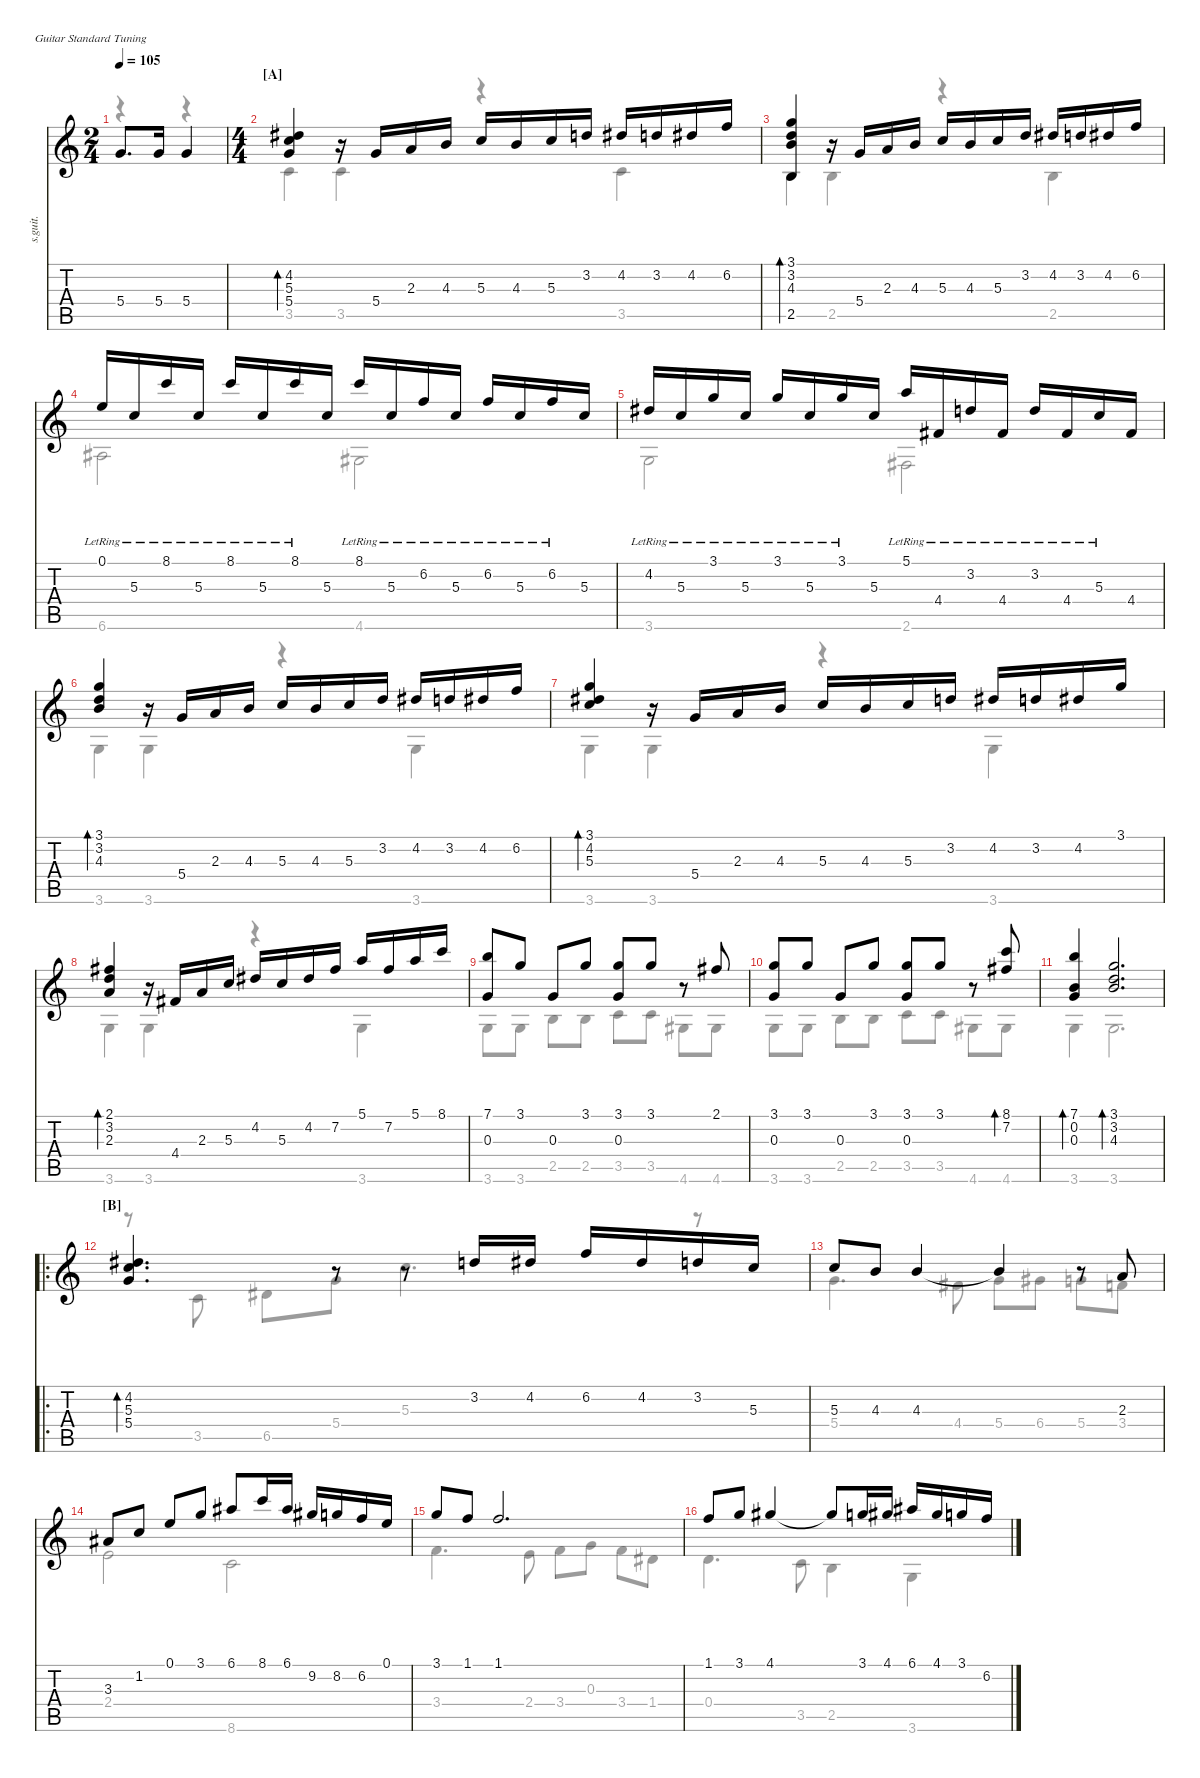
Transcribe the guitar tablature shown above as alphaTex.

\defaultSystemsLayout 4
\hideDynamics
\bracketExtendMode nobrackets
\track ("Track 1" "s.guit.") {instrument acousticguitarnylon}
\staff {score tabs}
\tuning (E4 B3 G3 D3 A2 E2)
\voice
\ts (2 4)
\beaming (8 2 2 2 2)
\tempo 105
\clef g2
\ks c
5.4.8{d lyrics (0 "") lyrics (1 "") lyrics (2 "") lyrics (3 "") lyrics (4 "") dy f instrument acousticguitarnylon} 5.4.16{lyrics (0 "") lyrics (1 "") lyrics (2 "") lyrics (3 "") lyrics (4 "")} 5.4.4{lyrics (0 "") lyrics (1 "") lyrics (2 "") lyrics (3 "") lyrics (4 "")} |
\ts (4 4)
\beaming (8 2 2 2 2)
\section ("A" "")
(4.2{acc #} 5.3 5.4).4{bd 30 lyrics (0 "") lyrics (1 "") lyrics (2 "") lyrics (3 "") lyrics (4 "")} r.16 5.4.16{lyrics (0 "") lyrics (1 "") lyrics (2 "") lyrics (3 "") lyrics (4 "")} 2.3.16{lyrics (0 "") lyrics (1 "") lyrics (2 "") lyrics (3 "") lyrics (4 "")} 4.3.16{lyrics (0 "") lyrics (1 "") lyrics (2 "") lyrics (3 "") lyrics (4 "")} 5.3.16{lyrics (0 "") lyrics (1 "") lyrics (2 "") lyrics (3 "") lyrics (4 "")} 4.3.16{lyrics (0 "") lyrics (1 "") lyrics (2 "") lyrics (3 "") lyrics (4 "")} 5.3.16{lyrics (0 "") lyrics (1 "") lyrics (2 "") lyrics (3 "") lyrics (4 "")} 3.2.16{lyrics (0 "") lyrics (1 "") lyrics (2 "") lyrics (3 "") lyrics (4 "")} 4.2{acc #}.16{lyrics (0 "") lyrics (1 "") lyrics (2 "") lyrics (3 "") lyrics (4 "")} 3.2.16{lyrics (0 "") lyrics (1 "") lyrics (2 "") lyrics (3 "") lyrics (4 "")} 4.2{acc #}.16{lyrics (0 "") lyrics (1 "") lyrics (2 "") lyrics (3 "") lyrics (4 "")} 6.2.16{lyrics (0 "") lyrics (1 "") lyrics (2 "") lyrics (3 "") lyrics (4 "")} |
(3.1 3.2 4.3 2.5).4{bd 30 lyrics (0 "") lyrics (1 "") lyrics (2 "") lyrics (3 "") lyrics (4 "")} r.16 5.4.16{lyrics (0 "") lyrics (1 "") lyrics (2 "") lyrics (3 "") lyrics (4 "")} 2.3.16{lyrics (0 "") lyrics (1 "") lyrics (2 "") lyrics (3 "") lyrics (4 "")} 4.3.16{lyrics (0 "") lyrics (1 "") lyrics (2 "") lyrics (3 "") lyrics (4 "")} 5.3.16{lyrics (0 "") lyrics (1 "") lyrics (2 "") lyrics (3 "") lyrics (4 "")} 4.3.16{lyrics (0 "") lyrics (1 "") lyrics (2 "") lyrics (3 "") lyrics (4 "")} 5.3.16{lyrics (0 "") lyrics (1 "") lyrics (2 "") lyrics (3 "") lyrics (4 "")} 3.2.16{lyrics (0 "") lyrics (1 "") lyrics (2 "") lyrics (3 "") lyrics (4 "")} 4.2{acc #}.16{lyrics (0 "") lyrics (1 "") lyrics (2 "") lyrics (3 "") lyrics (4 "")} 3.2.16{lyrics (0 "") lyrics (1 "") lyrics (2 "") lyrics (3 "") lyrics (4 "")} 4.2{acc #}.16{lyrics (0 "") lyrics (1 "") lyrics (2 "") lyrics (3 "") lyrics (4 "")} 6.2.16{lyrics (0 "") lyrics (1 "") lyrics (2 "") lyrics (3 "") lyrics (4 "")} |
0.1{lr}.16{lyrics (0 "") lyrics (1 "") lyrics (2 "") lyrics (3 "") lyrics (4 "")} 5.3{lr}.16{lyrics (0 "") lyrics (1 "") lyrics (2 "") lyrics (3 "") lyrics (4 "")} 8.1{lr}.16{lyrics (0 "") lyrics (1 "") lyrics (2 "") lyrics (3 "") lyrics (4 "")} 5.3{lr}.16{lyrics (0 "") lyrics (1 "") lyrics (2 "") lyrics (3 "") lyrics (4 "")} 8.1{lr}.16{lyrics (0 "") lyrics (1 "") lyrics (2 "") lyrics (3 "") lyrics (4 "")} 5.3{lr}.16{lyrics (0 "") lyrics (1 "") lyrics (2 "") lyrics (3 "") lyrics (4 "")} 8.1{lr}.16{lyrics (0 "") lyrics (1 "") lyrics (2 "") lyrics (3 "") lyrics (4 "")} 5.3.16{lyrics (0 "") lyrics (1 "") lyrics (2 "") lyrics (3 "") lyrics (4 "")} 8.1{lr}.16{lyrics (0 "") lyrics (1 "") lyrics (2 "") lyrics (3 "") lyrics (4 "")} 5.3{lr}.16{lyrics (0 "") lyrics (1 "") lyrics (2 "") lyrics (3 "") lyrics (4 "")} 6.2{lr}.16{lyrics (0 "") lyrics (1 "") lyrics (2 "") lyrics (3 "") lyrics (4 "")} 5.3{lr}.16{lyrics (0 "") lyrics (1 "") lyrics (2 "") lyrics (3 "") lyrics (4 "")} 6.2{lr}.16{lyrics (0 "") lyrics (1 "") lyrics (2 "") lyrics (3 "") lyrics (4 "")} 5.3{lr}.16{lyrics (0 "") lyrics (1 "") lyrics (2 "") lyrics (3 "") lyrics (4 "")} 6.2{lr}.16{lyrics (0 "") lyrics (1 "") lyrics (2 "") lyrics (3 "") lyrics (4 "")} 5.3.16{lyrics (0 "") lyrics (1 "") lyrics (2 "") lyrics (3 "") lyrics (4 "")} |
4.2{lr acc #}.16{lyrics (0 "") lyrics (1 "") lyrics (2 "") lyrics (3 "") lyrics (4 "")} 5.3{lr}.16{lyrics (0 "") lyrics (1 "") lyrics (2 "") lyrics (3 "") lyrics (4 "")} 3.1{lr}.16{lyrics (0 "") lyrics (1 "") lyrics (2 "") lyrics (3 "") lyrics (4 "")} 5.3{lr}.16{lyrics (0 "") lyrics (1 "") lyrics (2 "") lyrics (3 "") lyrics (4 "")} 3.1{lr}.16{lyrics (0 "") lyrics (1 "") lyrics (2 "") lyrics (3 "") lyrics (4 "")} 5.3{lr}.16{lyrics (0 "") lyrics (1 "") lyrics (2 "") lyrics (3 "") lyrics (4 "")} 3.1{lr}.16{lyrics (0 "") lyrics (1 "") lyrics (2 "") lyrics (3 "") lyrics (4 "")} 5.3.16{lyrics (0 "") lyrics (1 "") lyrics (2 "") lyrics (3 "") lyrics (4 "")} 5.1{lr}.16{lyrics (0 "") lyrics (1 "") lyrics (2 "") lyrics (3 "") lyrics (4 "")} 4.4{lr acc #}.16{lyrics (0 "") lyrics (1 "") lyrics (2 "") lyrics (3 "") lyrics (4 "")} 3.2{lr}.16{lyrics (0 "") lyrics (1 "") lyrics (2 "") lyrics (3 "") lyrics (4 "")} 4.4{lr acc #}.16{lyrics (0 "") lyrics (1 "") lyrics (2 "") lyrics (3 "") lyrics (4 "")} 3.2{lr}.16{lyrics (0 "") lyrics (1 "") lyrics (2 "") lyrics (3 "") lyrics (4 "")} 4.4{lr acc #}.16{lyrics (0 "") lyrics (1 "") lyrics (2 "") lyrics (3 "") lyrics (4 "")} 5.3{lr}.16{lyrics (0 "") lyrics (1 "") lyrics (2 "") lyrics (3 "") lyrics (4 "")} 4.4{acc #}.16{lyrics (0 "") lyrics (1 "") lyrics (2 "") lyrics (3 "") lyrics (4 "")} |
(3.1 3.2 4.3).4{bd 30 lyrics (0 "") lyrics (1 "") lyrics (2 "") lyrics (3 "") lyrics (4 "")} r.16 5.4.16{lyrics (0 "") lyrics (1 "") lyrics (2 "") lyrics (3 "") lyrics (4 "")} 2.3.16{lyrics (0 "") lyrics (1 "") lyrics (2 "") lyrics (3 "") lyrics (4 "")} 4.3.16{lyrics (0 "") lyrics (1 "") lyrics (2 "") lyrics (3 "") lyrics (4 "")} 5.3.16{lyrics (0 "") lyrics (1 "") lyrics (2 "") lyrics (3 "") lyrics (4 "")} 4.3.16{lyrics (0 "") lyrics (1 "") lyrics (2 "") lyrics (3 "") lyrics (4 "")} 5.3.16{lyrics (0 "") lyrics (1 "") lyrics (2 "") lyrics (3 "") lyrics (4 "")} 3.2.16{lyrics (0 "") lyrics (1 "") lyrics (2 "") lyrics (3 "") lyrics (4 "")} 4.2{acc #}.16{lyrics (0 "") lyrics (1 "") lyrics (2 "") lyrics (3 "") lyrics (4 "")} 3.2.16{lyrics (0 "") lyrics (1 "") lyrics (2 "") lyrics (3 "") lyrics (4 "")} 4.2{acc #}.16{lyrics (0 "") lyrics (1 "") lyrics (2 "") lyrics (3 "") lyrics (4 "")} 6.2.16{lyrics (0 "") lyrics (1 "") lyrics (2 "") lyrics (3 "") lyrics (4 "")} |
(3.1 4.2{acc #} 5.3).4{bd 30 lyrics (0 "") lyrics (1 "") lyrics (2 "") lyrics (3 "") lyrics (4 "")} r.16 5.4.16{lyrics (0 "") lyrics (1 "") lyrics (2 "") lyrics (3 "") lyrics (4 "")} 2.3.16{lyrics (0 "") lyrics (1 "") lyrics (2 "") lyrics (3 "") lyrics (4 "")} 4.3.16{lyrics (0 "") lyrics (1 "") lyrics (2 "") lyrics (3 "") lyrics (4 "")} 5.3.16{lyrics (0 "") lyrics (1 "") lyrics (2 "") lyrics (3 "") lyrics (4 "")} 4.3.16{lyrics (0 "") lyrics (1 "") lyrics (2 "") lyrics (3 "") lyrics (4 "")} 5.3.16{lyrics (0 "") lyrics (1 "") lyrics (2 "") lyrics (3 "") lyrics (4 "")} 3.2.16{lyrics (0 "") lyrics (1 "") lyrics (2 "") lyrics (3 "") lyrics (4 "")} 4.2{acc #}.16{lyrics (0 "") lyrics (1 "") lyrics (2 "") lyrics (3 "") lyrics (4 "")} 3.2.16{lyrics (0 "") lyrics (1 "") lyrics (2 "") lyrics (3 "") lyrics (4 "")} 4.2{acc #}.16{lyrics (0 "") lyrics (1 "") lyrics (2 "") lyrics (3 "") lyrics (4 "")} 3.1.16{lyrics (0 "") lyrics (1 "") lyrics (2 "") lyrics (3 "") lyrics (4 "")} |
(2.1{acc #} 3.2 2.3).4{bd 30 lyrics (0 "") lyrics (1 "") lyrics (2 "") lyrics (3 "") lyrics (4 "")} r.16 4.4{acc #}.16{lyrics (0 "") lyrics (1 "") lyrics (2 "") lyrics (3 "") lyrics (4 "")} 2.3.16{lyrics (0 "") lyrics (1 "") lyrics (2 "") lyrics (3 "") lyrics (4 "")} 5.3.16{lyrics (0 "") lyrics (1 "") lyrics (2 "") lyrics (3 "") lyrics (4 "")} 4.2{acc #}.16{lyrics (0 "") lyrics (1 "") lyrics (2 "") lyrics (3 "") lyrics (4 "")} 5.3.16{lyrics (0 "") lyrics (1 "") lyrics (2 "") lyrics (3 "") lyrics (4 "")} 4.2{acc #}.16{lyrics (0 "") lyrics (1 "") lyrics (2 "") lyrics (3 "") lyrics (4 "")} 7.2{acc #}.16{lyrics (0 "") lyrics (1 "") lyrics (2 "") lyrics (3 "") lyrics (4 "")} 5.1.16{lyrics (0 "") lyrics (1 "") lyrics (2 "") lyrics (3 "") lyrics (4 "")} 7.2{acc #}.16{lyrics (0 "") lyrics (1 "") lyrics (2 "") lyrics (3 "") lyrics (4 "")} 5.1.16{lyrics (0 "") lyrics (1 "") lyrics (2 "") lyrics (3 "") lyrics (4 "")} 8.1.16{lyrics (0 "") lyrics (1 "") lyrics (2 "") lyrics (3 "") lyrics (4 "")} |
(7.1 0.3).8{lyrics (0 "") lyrics (1 "") lyrics (2 "") lyrics (3 "") lyrics (4 "")} 3.1.8{lyrics (0 "") lyrics (1 "") lyrics (2 "") lyrics (3 "") lyrics (4 "")} 0.3.8{lyrics (0 "") lyrics (1 "") lyrics (2 "") lyrics (3 "") lyrics (4 "")} 3.1.8{lyrics (0 "") lyrics (1 "") lyrics (2 "") lyrics (3 "") lyrics (4 "")} (3.1 0.3).8{lyrics (0 "") lyrics (1 "") lyrics (2 "") lyrics (3 "") lyrics (4 "")} 3.1.8{lyrics (0 "") lyrics (1 "") lyrics (2 "") lyrics (3 "") lyrics (4 "")} r.8 2.1{acc #}.8{lyrics (0 "") lyrics (1 "") lyrics (2 "") lyrics (3 "") lyrics (4 "")} |
(3.1 0.3).8{lyrics (0 "") lyrics (1 "") lyrics (2 "") lyrics (3 "") lyrics (4 "")} 3.1.8{lyrics (0 "") lyrics (1 "") lyrics (2 "") lyrics (3 "") lyrics (4 "")} 0.3.8{lyrics (0 "") lyrics (1 "") lyrics (2 "") lyrics (3 "") lyrics (4 "")} 3.1.8{lyrics (0 "") lyrics (1 "") lyrics (2 "") lyrics (3 "") lyrics (4 "")} (3.1 0.3).8{lyrics (0 "") lyrics (1 "") lyrics (2 "") lyrics (3 "") lyrics (4 "")} 3.1.8{lyrics (0 "") lyrics (1 "") lyrics (2 "") lyrics (3 "") lyrics (4 "")} r.8 (8.1 7.2{acc #}).8{bd 30 lyrics (0 "") lyrics (1 "") lyrics (2 "") lyrics (3 "") lyrics (4 "")} |
(7.1 0.2 0.3).4{bd 30 lyrics (0 "") lyrics (1 "") lyrics (2 "") lyrics (3 "") lyrics (4 "")} (3.1 3.2 4.3).2{d bd 30 lyrics (0 "") lyrics (1 "") lyrics (2 "") lyrics (3 "") lyrics (4 "")} |
\ro
\section ("B" "")
(4.2{acc #} 5.3 5.4).4{d bd 30 lyrics (0 "") lyrics (1 "") lyrics (2 "") lyrics (3 "") lyrics (4 "")} r.8 r.8 3.2.16{lyrics (0 "") lyrics (1 "") lyrics (2 "") lyrics (3 "") lyrics (4 "")} 4.2{acc #}.16{lyrics (0 "") lyrics (1 "") lyrics (2 "") lyrics (3 "") lyrics (4 "")} 6.2.16{lyrics (0 "") lyrics (1 "") lyrics (2 "") lyrics (3 "") lyrics (4 "")} 4.2{acc #}.16{lyrics (0 "") lyrics (1 "") lyrics (2 "") lyrics (3 "") lyrics (4 "")} 3.2.16{lyrics (0 "") lyrics (1 "") lyrics (2 "") lyrics (3 "") lyrics (4 "")} 5.3.16{lyrics (0 "") lyrics (1 "") lyrics (2 "") lyrics (3 "") lyrics (4 "")} |
5.3.8{lyrics (0 "") lyrics (1 "") lyrics (2 "") lyrics (3 "") lyrics (4 "")} 4.3.8{lyrics (0 "") lyrics (1 "") lyrics (2 "") lyrics (3 "") lyrics (4 "")} 4.3.4{lyrics (0 "") lyrics (1 "") lyrics (2 "") lyrics (3 "") lyrics (4 "")} 4.3{t}.4{lyrics (0 "") lyrics (1 "") lyrics (2 "") lyrics (3 "") lyrics (4 "")} r.8 2.3.8{lyrics (0 "") lyrics (1 "") lyrics (2 "") lyrics (3 "") lyrics (4 "")} |
3.3{acc #}.8{lyrics (0 "") lyrics (1 "") lyrics (2 "") lyrics (3 "") lyrics (4 "")} 1.2.8{lyrics (0 "") lyrics (1 "") lyrics (2 "") lyrics (3 "") lyrics (4 "")} 0.1.8{lyrics (0 "") lyrics (1 "") lyrics (2 "") lyrics (3 "") lyrics (4 "")} 3.1.8{lyrics (0 "") lyrics (1 "") lyrics (2 "") lyrics (3 "") lyrics (4 "")} 6.1{acc #}.8{lyrics (0 "") lyrics (1 "") lyrics (2 "") lyrics (3 "") lyrics (4 "")} 8.1.16{lyrics (0 "") lyrics (1 "") lyrics (2 "") lyrics (3 "") lyrics (4 "")} 6.1{acc #}.16{lyrics (0 "") lyrics (1 "") lyrics (2 "") lyrics (3 "") lyrics (4 "")} 9.2{acc #}.16{lyrics (0 "") lyrics (1 "") lyrics (2 "") lyrics (3 "") lyrics (4 "")} 8.2.16{lyrics (0 "") lyrics (1 "") lyrics (2 "") lyrics (3 "") lyrics (4 "")} 6.2.16{lyrics (0 "") lyrics (1 "") lyrics (2 "") lyrics (3 "") lyrics (4 "")} 0.1.16{lyrics (0 "") lyrics (1 "") lyrics (2 "") lyrics (3 "") lyrics (4 "")} |
3.1.8{lyrics (0 "") lyrics (1 "") lyrics (2 "") lyrics (3 "") lyrics (4 "")} 1.1.8{lyrics (0 "") lyrics (1 "") lyrics (2 "") lyrics (3 "") lyrics (4 "")} 1.1.2{d lyrics (0 "") lyrics (1 "") lyrics (2 "") lyrics (3 "") lyrics (4 "")} |
1.1.8{lyrics (0 "") lyrics (1 "") lyrics (2 "") lyrics (3 "") lyrics (4 "")} 3.1.8{lyrics (0 "") lyrics (1 "") lyrics (2 "") lyrics (3 "") lyrics (4 "")} 4.1{acc #}.4{lyrics (0 "") lyrics (1 "") lyrics (2 "") lyrics (3 "") lyrics (4 "")} 4.1{t acc #}.8{lyrics (0 "") lyrics (1 "") lyrics (2 "") lyrics (3 "") lyrics (4 "")} 3.1.16{lyrics (0 "") lyrics (1 "") lyrics (2 "") lyrics (3 "") lyrics (4 "")} 4.1{acc #}.16{lyrics (0 "") lyrics (1 "") lyrics (2 "") lyrics (3 "") lyrics (4 "")} 6.1{acc #}.16{lyrics (0 "") lyrics (1 "") lyrics (2 "") lyrics (3 "") lyrics (4 "")} 4.1{acc #}.16{lyrics (0 "") lyrics (1 "") lyrics (2 "") lyrics (3 "") lyrics (4 "")} 3.1.16{lyrics (0 "") lyrics (1 "") lyrics (2 "") lyrics (3 "") lyrics (4 "")} 6.2.16{lyrics (0 "") lyrics (1 "") lyrics (2 "") lyrics (3 "") lyrics (4 "")}
\voice
\clef g2
\ottava regular
\simile none
\ks c
r.4{dy f} r.4 |
3.5.4{lyrics (0 "") lyrics (1 "") lyrics (2 "") lyrics (3 "") lyrics (4 "")} 3.5.4{lyrics (0 "") lyrics (1 "") lyrics (2 "") lyrics (3 "") lyrics (4 "")} r.4 3.5.4{lyrics (0 "") lyrics (1 "") lyrics (2 "") lyrics (3 "") lyrics (4 "")} |
2.5.4{lyrics (0 "") lyrics (1 "") lyrics (2 "") lyrics (3 "") lyrics (4 "")} 2.5.4{lyrics (0 "") lyrics (1 "") lyrics (2 "") lyrics (3 "") lyrics (4 "")} r.4 2.5.4{lyrics (0 "") lyrics (1 "") lyrics (2 "") lyrics (3 "") lyrics (4 "")} |
6.6{acc #}.2{lyrics (0 "") lyrics (1 "") lyrics (2 "") lyrics (3 "") lyrics (4 "")} 4.6{acc #}.2{lyrics (0 "") lyrics (1 "") lyrics (2 "") lyrics (3 "") lyrics (4 "")} |
3.6.2{lyrics (0 "") lyrics (1 "") lyrics (2 "") lyrics (3 "") lyrics (4 "")} 2.6{acc #}.2{lyrics (0 "") lyrics (1 "") lyrics (2 "") lyrics (3 "") lyrics (4 "")} |
3.6.4{lyrics (0 "") lyrics (1 "") lyrics (2 "") lyrics (3 "") lyrics (4 "")} 3.6.4{lyrics (0 "") lyrics (1 "") lyrics (2 "") lyrics (3 "") lyrics (4 "")} r.4 3.6.4{lyrics (0 "") lyrics (1 "") lyrics (2 "") lyrics (3 "") lyrics (4 "")} |
3.6.4{lyrics (0 "") lyrics (1 "") lyrics (2 "") lyrics (3 "") lyrics (4 "")} 3.6.4{lyrics (0 "") lyrics (1 "") lyrics (2 "") lyrics (3 "") lyrics (4 "")} r.4 3.6.4{lyrics (0 "") lyrics (1 "") lyrics (2 "") lyrics (3 "") lyrics (4 "")} |
3.6.4{lyrics (0 "") lyrics (1 "") lyrics (2 "") lyrics (3 "") lyrics (4 "")} 3.6.4{lyrics (0 "") lyrics (1 "") lyrics (2 "") lyrics (3 "") lyrics (4 "")} r.4 3.6.4{lyrics (0 "") lyrics (1 "") lyrics (2 "") lyrics (3 "") lyrics (4 "")} |
3.6.8{lyrics (0 "") lyrics (1 "") lyrics (2 "") lyrics (3 "") lyrics (4 "")} 3.6.8{lyrics (0 "") lyrics (1 "") lyrics (2 "") lyrics (3 "") lyrics (4 "")} 2.5.8{lyrics (0 "") lyrics (1 "") lyrics (2 "") lyrics (3 "") lyrics (4 "")} 2.5.8{lyrics (0 "") lyrics (1 "") lyrics (2 "") lyrics (3 "") lyrics (4 "")} 3.5.8{lyrics (0 "") lyrics (1 "") lyrics (2 "") lyrics (3 "") lyrics (4 "")} 3.5.8{lyrics (0 "") lyrics (1 "") lyrics (2 "") lyrics (3 "") lyrics (4 "")} 4.6{acc #}.8{lyrics (0 "") lyrics (1 "") lyrics (2 "") lyrics (3 "") lyrics (4 "")} 4.6{acc #}.8{lyrics (0 "") lyrics (1 "") lyrics (2 "") lyrics (3 "") lyrics (4 "")} |
3.6.8{lyrics (0 "") lyrics (1 "") lyrics (2 "") lyrics (3 "") lyrics (4 "")} 3.6.8{lyrics (0 "") lyrics (1 "") lyrics (2 "") lyrics (3 "") lyrics (4 "")} 2.5.8{lyrics (0 "") lyrics (1 "") lyrics (2 "") lyrics (3 "") lyrics (4 "")} 2.5.8{lyrics (0 "") lyrics (1 "") lyrics (2 "") lyrics (3 "") lyrics (4 "")} 3.5.8{lyrics (0 "") lyrics (1 "") lyrics (2 "") lyrics (3 "") lyrics (4 "")} 3.5.8{lyrics (0 "") lyrics (1 "") lyrics (2 "") lyrics (3 "") lyrics (4 "")} 4.6{acc #}.8{lyrics (0 "") lyrics (1 "") lyrics (2 "") lyrics (3 "") lyrics (4 "")} 4.6{acc #}.8{lyrics (0 "") lyrics (1 "") lyrics (2 "") lyrics (3 "") lyrics (4 "")} |
3.6.4{lyrics (0 "") lyrics (1 "") lyrics (2 "") lyrics (3 "") lyrics (4 "")} 3.6.2{d lyrics (0 "") lyrics (1 "") lyrics (2 "") lyrics (3 "") lyrics (4 "")} |
r.8 3.5.8{lyrics (0 "") lyrics (1 "") lyrics (2 "") lyrics (3 "") lyrics (4 "")} 6.5{acc #}.8{lyrics (0 "") lyrics (1 "") lyrics (2 "") lyrics (3 "") lyrics (4 "")} 5.4.8{lyrics (0 "") lyrics (1 "") lyrics (2 "") lyrics (3 "") lyrics (4 "")} 5.3.4{d lyrics (0 "") lyrics (1 "") lyrics (2 "") lyrics (3 "") lyrics (4 "")} r.8 |
5.4.4{d lyrics (0 "") lyrics (1 "") lyrics (2 "") lyrics (3 "") lyrics (4 "")} 4.4{acc #}.8{lyrics (0 "") lyrics (1 "") lyrics (2 "") lyrics (3 "") lyrics (4 "")} 5.4.8{lyrics (0 "") lyrics (1 "") lyrics (2 "") lyrics (3 "") lyrics (4 "")} 6.4{acc #}.8{lyrics (0 "") lyrics (1 "") lyrics (2 "") lyrics (3 "") lyrics (4 "")} 5.4.8{lyrics (0 "") lyrics (1 "") lyrics (2 "") lyrics (3 "") lyrics (4 "")} 3.4.8{lyrics (0 "") lyrics (1 "") lyrics (2 "") lyrics (3 "") lyrics (4 "")} |
2.4.2{lyrics (0 "") lyrics (1 "") lyrics (2 "") lyrics (3 "") lyrics (4 "")} 8.6.2{lyrics (0 "") lyrics (1 "") lyrics (2 "") lyrics (3 "") lyrics (4 "")} |
3.4.4{d lyrics (0 "") lyrics (1 "") lyrics (2 "") lyrics (3 "") lyrics (4 "")} 2.4.8{lyrics (0 "") lyrics (1 "") lyrics (2 "") lyrics (3 "") lyrics (4 "")} 3.4.8{lyrics (0 "") lyrics (1 "") lyrics (2 "") lyrics (3 "") lyrics (4 "")} 0.3.8{lyrics (0 "") lyrics (1 "") lyrics (2 "") lyrics (3 "") lyrics (4 "")} 3.4.8{lyrics (0 "") lyrics (1 "") lyrics (2 "") lyrics (3 "") lyrics (4 "")} 1.4{acc #}.8{lyrics (0 "") lyrics (1 "") lyrics (2 "") lyrics (3 "") lyrics (4 "")} |
0.4.4{d lyrics (0 "") lyrics (1 "") lyrics (2 "") lyrics (3 "") lyrics (4 "")} 3.5.8{lyrics (0 "") lyrics (1 "") lyrics (2 "") lyrics (3 "") lyrics (4 "")} 2.5.4{lyrics (0 "") lyrics (1 "") lyrics (2 "") lyrics (3 "") lyrics (4 "")} 3.6.4{lyrics (0 "") lyrics (1 "") lyrics (2 "") lyrics (3 "") lyrics (4 "")}
